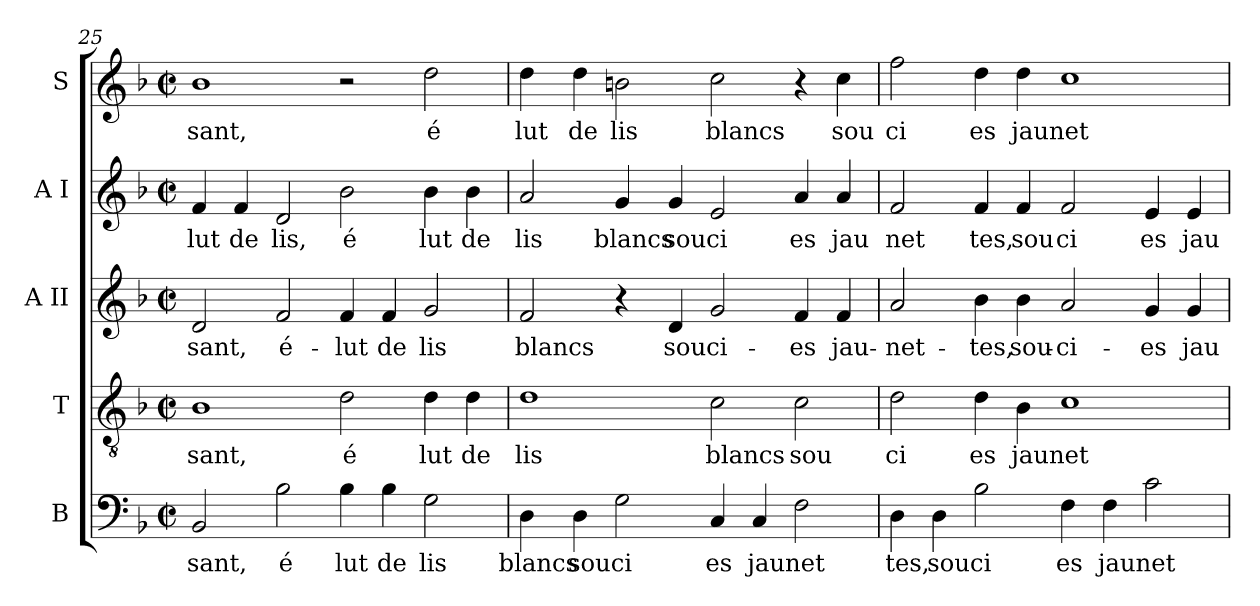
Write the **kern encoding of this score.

**kern	**text	**kern	**text	**kern	**text	**kern	**text	**kern	**text
*part5	*part5	*part4	*part4	*part3	*part3	*part2	*part2	*part1	*part1
*staff5	*staff5	*staff4	*staff4	*staff3	*staff3	*staff2	*staff2	*staff1	*staff1
*I"B	*	*I"T	*	*I"A II	*	*I"A I	*	*I"S	*
*clefF4	*	*clefGv2	*	*clefG2	*	*clefG2	*	*clefG2	*
*k[b-]	*	*k[b-]	*	*k[b-]	*	*k[b-]	*	*k[b-]	*
*F:	*	*F:	*	*F:	*	*F:	*	*F:	*
*M2/2	*	*M2/2	*	*M2/2	*	*M2/2	*	*M2/2	*
*met(c|)	*	*met(c|)	*	*met(c|)	*	*met(c|)	*	*met(c|)	*
=25	=25	=25	=25	=25	=25	=25	=25	=25	=25
!	!LO:LY:b:cj	!	!LO:LY:b:cj	!	!LO:LY:b:cj	!	!LO:LY:b:cj	!	!LO:LY:b:cj
2BB-/	sant,	1B-	sant,	2d/	-sant,	4f/	lut	1b-	sant,
!	!	!	!	!	!	!	!LO:LY:b:cj	!	!
.	.	.	.	.	.	4f/	de	.	.
!	!LO:LY:b:cj	!	!	!	!LO:LY:b:cj	!	!LO:LY:b:cj	!	!
2B-\	é	.	.	2f/	é-	2d/	lis,	.	.
!	!LO:LY:b:cj	!	!LO:LY:b:cj	!	!LO:LY:b:cj	!	!LO:LY:b:cj	!	!
4B-\	lut	2d\	é	4f/	-lut	2b-\	é	2r	.
!	!LO:LY:b:cj	!	!	!	!LO:LY:b:cj	!	!	!	!
4B-\	de	.	.	4f/	de	.	.	.	.
!	!LO:LY:b:cj	!	!LO:LY:b:cj	!	!LO:LY:b:cj	!	!LO:LY:b:cj	!	!LO:LY:b:cj
2G\	lis	4d\	lut	2g/	lis	4b-\	lut	2dd\	é
!	!	!	!LO:LY:b:cj	!	!	!	!LO:LY:b:cj	!	!
.	.	4d\	de	.	.	4b-\	de	.	.
=26	=26	=26	=26	=26	=26	=26	=26	=26	=26
!	!LO:LY:b:cj	!	!LO:LY:b:cj	!	!LO:LY:b:cj	!	!LO:LY:b:cj	!	!LO:LY:b:cj
4D\	blancs	1d	lis	2f/	blancs	2a/	lis	4dd\	lut
!	!LO:LY:b:cj	!	!	!	!	!	!	!	!LO:LY:b:cj
4D\	souci	.	.	.	.	.	.	4dd\	de
!	!	!	!	!	!	!	!LO:LY:b:cj	!	!LO:LY:b:cj
2G\	.	.	.	4r	.	4g/	blancs	2bn\	lis
!	!	!	!	!	!LO:LY:b:cj	!	!LO:LY:b:cj	!	!
.	.	.	.	4d/	souci-	4g/	souci	.	.
!	!LO:LY:b:cj	!	!LO:LY:b:cj	!	!	!	!	!	!LO:LY:b:cj
4C/	es	2c\	blancs	2g/	.	2e/	.	2cc\	blancs
!	!LO:LY:b	!	!	!	!	!	!	!	!
4C/	jaunet	.	.	.	.	.	.	.	.
!	!	!	!LO:LY:b:cj	!	!LO:LY:b:cj	!	!LO:LY:b:cj	!	!
2F\	.	2c\	sou	4f/	-es	4a/	es	4r	.
!	!	!	!	!	!LO:LY:b:cj	!	!LO:LY:b:cj	!	!LO:LY:b:cj
.	.	.	.	4f/	jau-	4a/	jau	4cc\	sou
=27	=27	=27	=27	=27	=27	=27	=27	=27	=27
!	!LO:LY:b:cj	!	!LO:LY:b:cj	!	!LO:LY:b:cj	!	!LO:LY:b:cj	!	!LO:LY:b:cj
4D\	tes,	2d\	ci	2a/	-net-	2f/	net	2ff\	ci
!	!LO:LY:b:cj	!	!	!	!	!	!	!	!
4D\	souci	.	.	.	.	.	.	.	.
!	!	!	!LO:LY:b:cj	!	!LO:LY:b:cj	!	!LO:LY:b:cj	!	!LO:LY:b:cj
2B-\	.	4d\	es	4b-\	-tes,	4f/	tes,	4dd\	es
!	!	!	!LO:LY:b	!	!LO:LY:b:cj	!	!LO:LY:b:cj	!	!LO:LY:b
.	.	4B-\	jaunet	4b-\	sou-	4f/	sou	4dd\	jaunet
!	!LO:LY:b:cj	!	!	!	!LO:LY:b:cj	!	!LO:LY:b:cj	!	!
4F\	es	1c	.	2a/	-ci-	2f/	ci	1cc	.
!	!LO:LY:b	!	!	!	!	!	!	!	!
4F\	jaunet	.	.	.	.	.	.	.	.
!	!	!	!	!	!LO:LY:b:cj	!	!LO:LY:b:cj	!	!
2c\	.	.	.	4g/	-es	4e/	es	.	.
!	!	!	!	!	!LO:LY:b:cj	!	!LO:LY:b:cj	!	!
.	.	.	.	4g/	jau-	4e/	jau	.	.
=	=	=	=	=	=	=	=	=	=
*-	*-	*-	*-	*-	*-	*-	*-	*-	*-
